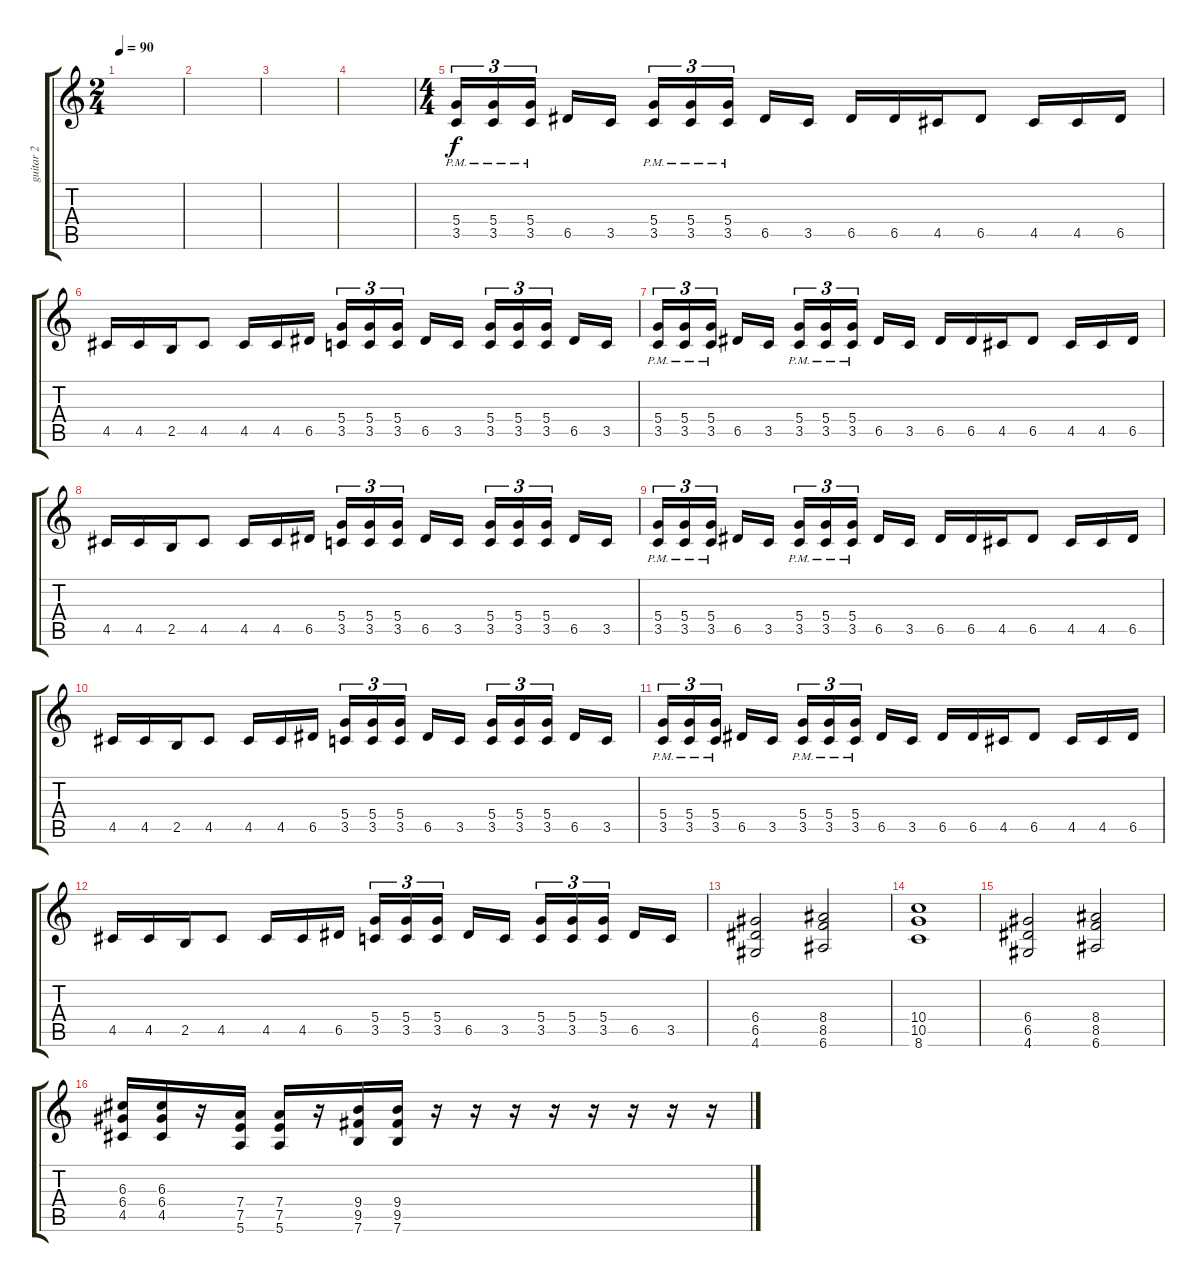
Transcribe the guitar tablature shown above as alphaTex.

\track ("guitar 2" "guitar 2") {instrument distortionguitar}
\staff {score tabs}
\tuning (E4 B3 G3 D3 A2 E2) {hide}
\ts (2 4)
\tempo 90
\clef g2
\ks c
|
|
|
|
\ts (4 4)
(5.4{pm} 3.5{pm}).16{tu (3 2)} (5.4{pm} 3.5{pm}).16{tu (3 2)} (5.4{pm} 3.5{pm}).16{tu (3 2) beam splitsecondary} 6.5.16 3.5.16 (5.4{pm} 3.5{pm}).16{tu (3 2)} (5.4{pm} 3.5{pm}).16{tu (3 2)} (5.4{pm} 3.5{pm}).16{tu (3 2) beam splitsecondary} 6.5.16 3.5.16 6.5.16 6.5.16 4.5.16 6.5.8 4.5.16 4.5.16 6.5.16 |
4.5.16 4.5.16 2.5.16 4.5.8 4.5.16 4.5.16 6.5.16 (5.4 3.5).16{tu (3 2)} (5.4 3.5).16{tu (3 2)} (5.4 3.5).16{tu (3 2) beam splitsecondary} 6.5.16 3.5.16 (5.4 3.5).16{tu (3 2)} (5.4 3.5).16{tu (3 2)} (5.4 3.5).16{tu (3 2) beam splitsecondary} 6.5.16 3.5.16 |
(5.4{pm} 3.5{pm}).16{tu (3 2)} (5.4{pm} 3.5{pm}).16{tu (3 2)} (5.4{pm} 3.5{pm}).16{tu (3 2) beam splitsecondary} 6.5.16 3.5.16 (5.4{pm} 3.5{pm}).16{tu (3 2)} (5.4{pm} 3.5{pm}).16{tu (3 2)} (5.4{pm} 3.5{pm}).16{tu (3 2) beam splitsecondary} 6.5.16 3.5.16 6.5.16 6.5.16 4.5.16 6.5.8 4.5.16 4.5.16 6.5.16 |
4.5.16 4.5.16 2.5.16 4.5.8 4.5.16 4.5.16 6.5.16 (5.4 3.5).16{tu (3 2)} (5.4 3.5).16{tu (3 2)} (5.4 3.5).16{tu (3 2) beam splitsecondary} 6.5.16 3.5.16 (5.4 3.5).16{tu (3 2)} (5.4 3.5).16{tu (3 2)} (5.4 3.5).16{tu (3 2) beam splitsecondary} 6.5.16 3.5.16 |
(5.4{pm} 3.5{pm}).16{tu (3 2)} (5.4{pm} 3.5{pm}).16{tu (3 2)} (5.4{pm} 3.5{pm}).16{tu (3 2) beam splitsecondary} 6.5.16 3.5.16 (5.4{pm} 3.5{pm}).16{tu (3 2)} (5.4{pm} 3.5{pm}).16{tu (3 2)} (5.4{pm} 3.5{pm}).16{tu (3 2) beam splitsecondary} 6.5.16 3.5.16 6.5.16 6.5.16 4.5.16 6.5.8 4.5.16 4.5.16 6.5.16 |
4.5.16 4.5.16 2.5.16 4.5.8 4.5.16 4.5.16 6.5.16 (5.4 3.5).16{tu (3 2)} (5.4 3.5).16{tu (3 2)} (5.4 3.5).16{tu (3 2) beam splitsecondary} 6.5.16 3.5.16 (5.4 3.5).16{tu (3 2)} (5.4 3.5).16{tu (3 2)} (5.4 3.5).16{tu (3 2) beam splitsecondary} 6.5.16 3.5.16 |
(5.4{pm} 3.5{pm}).16{tu (3 2)} (5.4{pm} 3.5{pm}).16{tu (3 2)} (5.4{pm} 3.5{pm}).16{tu (3 2) beam splitsecondary} 6.5.16 3.5.16 (5.4{pm} 3.5{pm}).16{tu (3 2)} (5.4{pm} 3.5{pm}).16{tu (3 2)} (5.4{pm} 3.5{pm}).16{tu (3 2) beam splitsecondary} 6.5.16 3.5.16 6.5.16 6.5.16 4.5.16 6.5.8 4.5.16 4.5.16 6.5.16 |
4.5.16 4.5.16 2.5.16 4.5.8 4.5.16 4.5.16 6.5.16 (5.4 3.5).16{tu (3 2)} (5.4 3.5).16{tu (3 2)} (5.4 3.5).16{tu (3 2) beam splitsecondary} 6.5.16 3.5.16 (5.4 3.5).16{tu (3 2)} (5.4 3.5).16{tu (3 2)} (5.4 3.5).16{tu (3 2) beam splitsecondary} 6.5.16 3.5.16 |
(6.4 6.5 4.6).2 (8.4 8.5 6.6).2 |
(10.4 10.5 8.6).1 |
(6.4 6.5 4.6).2 (8.4 8.5 6.6).2 |
(6.3 6.4 4.5).16 (6.3 6.4 4.5).16 r.16 (7.4 7.5 5.6).16 (7.4 7.5 5.6).16 r.16 (9.4 9.5 7.6).16 (9.4 9.5 7.6).16 r.16 r.16 r.16 r.16 r.16 r.16 r.16 r.16
